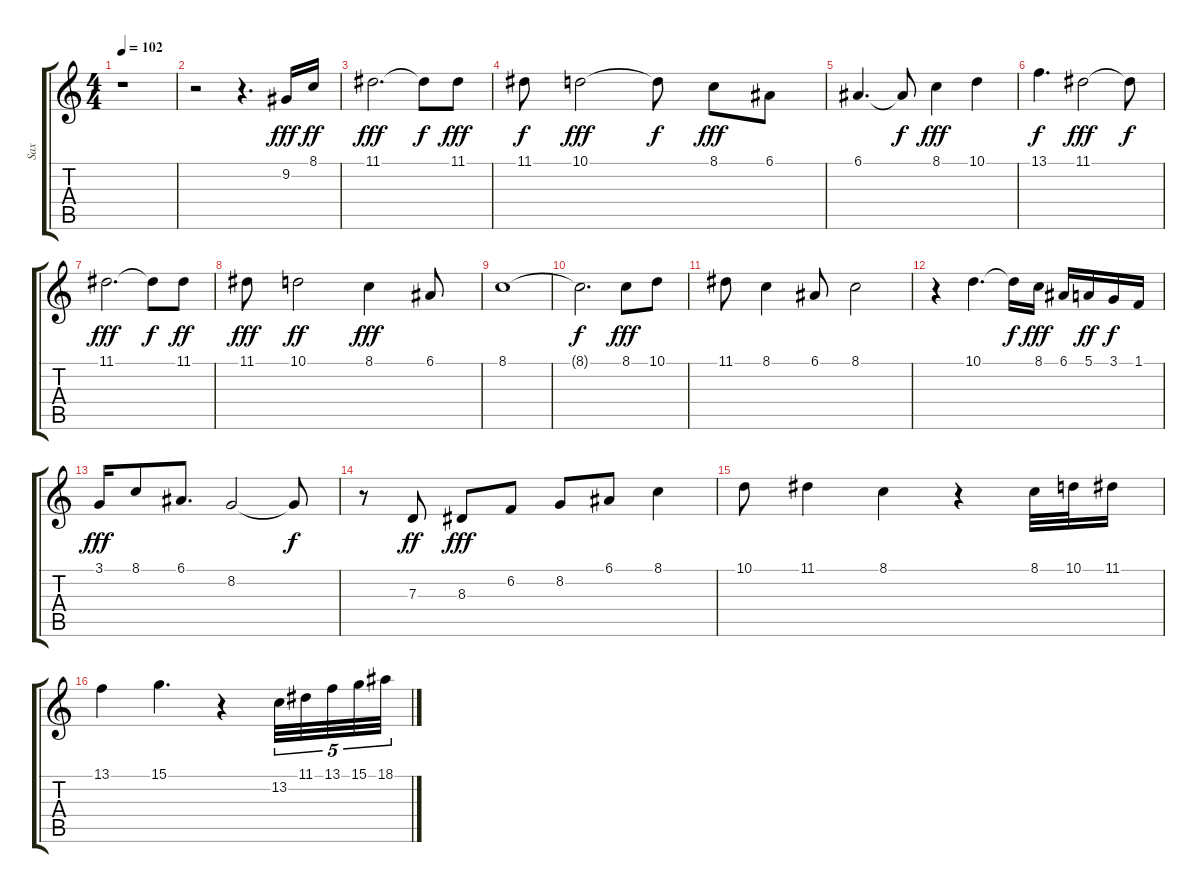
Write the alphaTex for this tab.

\track ("Sax" "Sax") {instrument tenorsax}
\staff {score tabs}
\tuning (E4 B3 G3 D3 A2 E2) {hide}
\ts (4 4)
\tempo 102
\clef g2
\ks c
r.1{dy fff} |
r.2 r.4{d} 9.2.16 8.1.16{dy ff} |
11.1.2{d dy fff} 11.1{t}.8{dy f} 11.1.8{dy fff} |
11.1.8{dy f} 10.1.2{dy fff} 10.1{t}.8{dy f} 8.1.8{dy fff} 6.1.8 |
6.1.4{d} 6.1{t}.8{dy f} 8.1.4{dy fff} 10.1.4 |
13.1.4{d dy f} 11.1.2{dy fff} 11.1{t}.8{dy f} |
11.1.2{d dy fff} 11.1{t}.8{dy f} 11.1.8{dy ff} |
11.1.8{dy fff} 10.1.2{dy ff} 8.1.4{dy fff} 6.1.8 |
8.1.1 |
8.1{t}.2{d dy f} 8.1.8{dy fff} 10.1.8 |
11.1.8 8.1.4 6.1.8 8.1.2 |
r.4 10.1.4{d} 10.1{t}.16{dy f} 8.1.16{dy fff} 6.1.16 5.1.16{dy ff} 3.1.16{dy f} 1.1.16 |
3.1.16{dy fff} 8.1.8 6.1.8{d} 8.2.2 8.2{t}.8{dy f} |
r.8 7.3.8{dy ff} 8.3.8{dy fff} 6.2.8 8.2.8 6.1.8 8.1.4 |
10.1.8 11.1.4 8.1.4 r.4 8.1.32 10.1.32 11.1.16 |
13.1.4 15.1.4{d} r.4 13.2.32{tu (5 4)} 11.1.32{tu (5 4)} 13.1.32{tu (5 4)} 15.1.32{tu (5 4)} 18.1.32{tu (5 4)}
